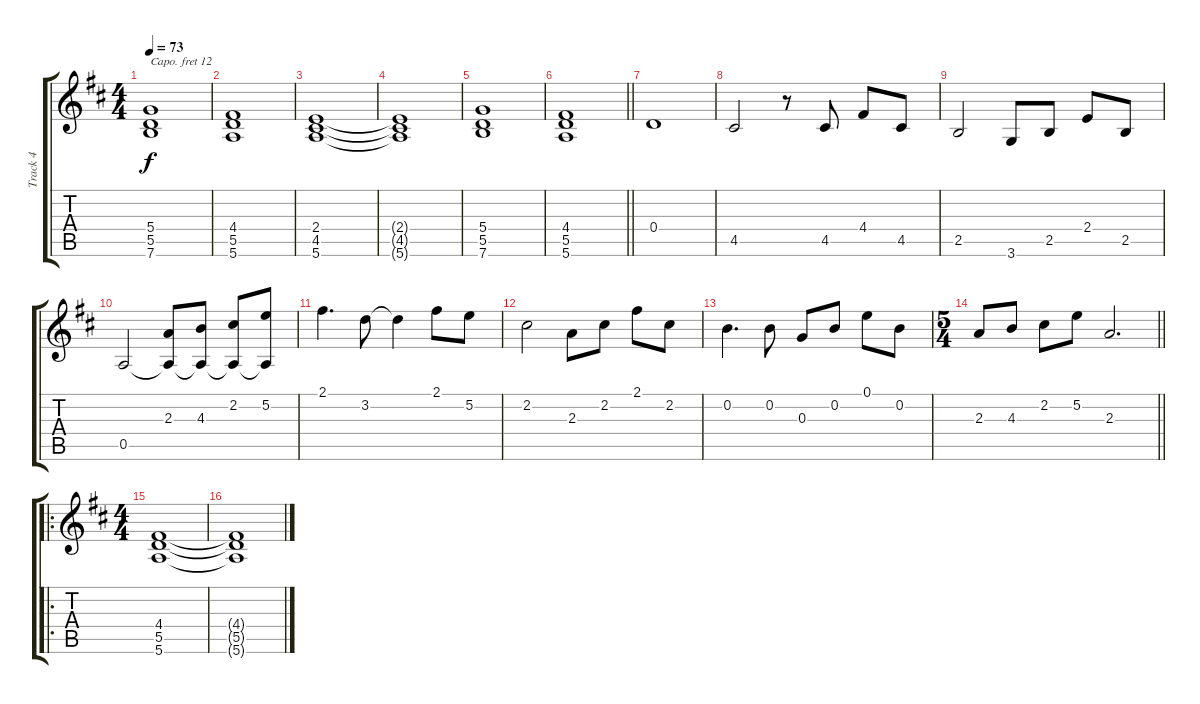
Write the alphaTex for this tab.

\track ("Track 4" "Track 4") {instrument stringensemble1}
\staff {score tabs}
\capo 12
\tuning (E4 B3 G3 D3 A2 E2) {hide}
\ts (4 4)
\tempo 73
\clef g2
\ks d
(5.4 5.5 7.6).1{dy f} |
(4.4 5.5 5.6).1 |
(2.4 4.5 5.6).1 |
(2.4{t} 4.5{t} 5.6{t}).1 |
(5.4 5.5 7.6).1 |
\barLineRight lightlight
(4.4 5.5 5.6).1 |
0.4.1{volume 7} |
4.5.2 r.8 4.5.8 4.4.8 4.5.8 |
2.5.2 3.6.8 2.5.8 2.4.8 2.5.8 |
0.5.2 (2.3 0.5{t}).8 (4.3 0.5{t}).8 (2.2 0.5{t}).8 (5.2 0.5{t}).8 |
2.1.4{d} 3.2.8 3.2{t}.4 2.1.8 5.2.8 |
2.2.2 2.3.8 2.2.8 2.1.8 2.2.8 |
0.2.4{d} 0.2.8 0.3.8 0.2.8 0.1.8 0.2.8 |
\ts (5 4)
\barLineRight lightlight
2.3.8 4.3.8 2.2.8 5.2.8 2.3.2{d} |
\ro
\ts (4 4)
(4.4 5.5 5.6).1 |
(4.4{t} 5.5{t} 5.6{t}).1
